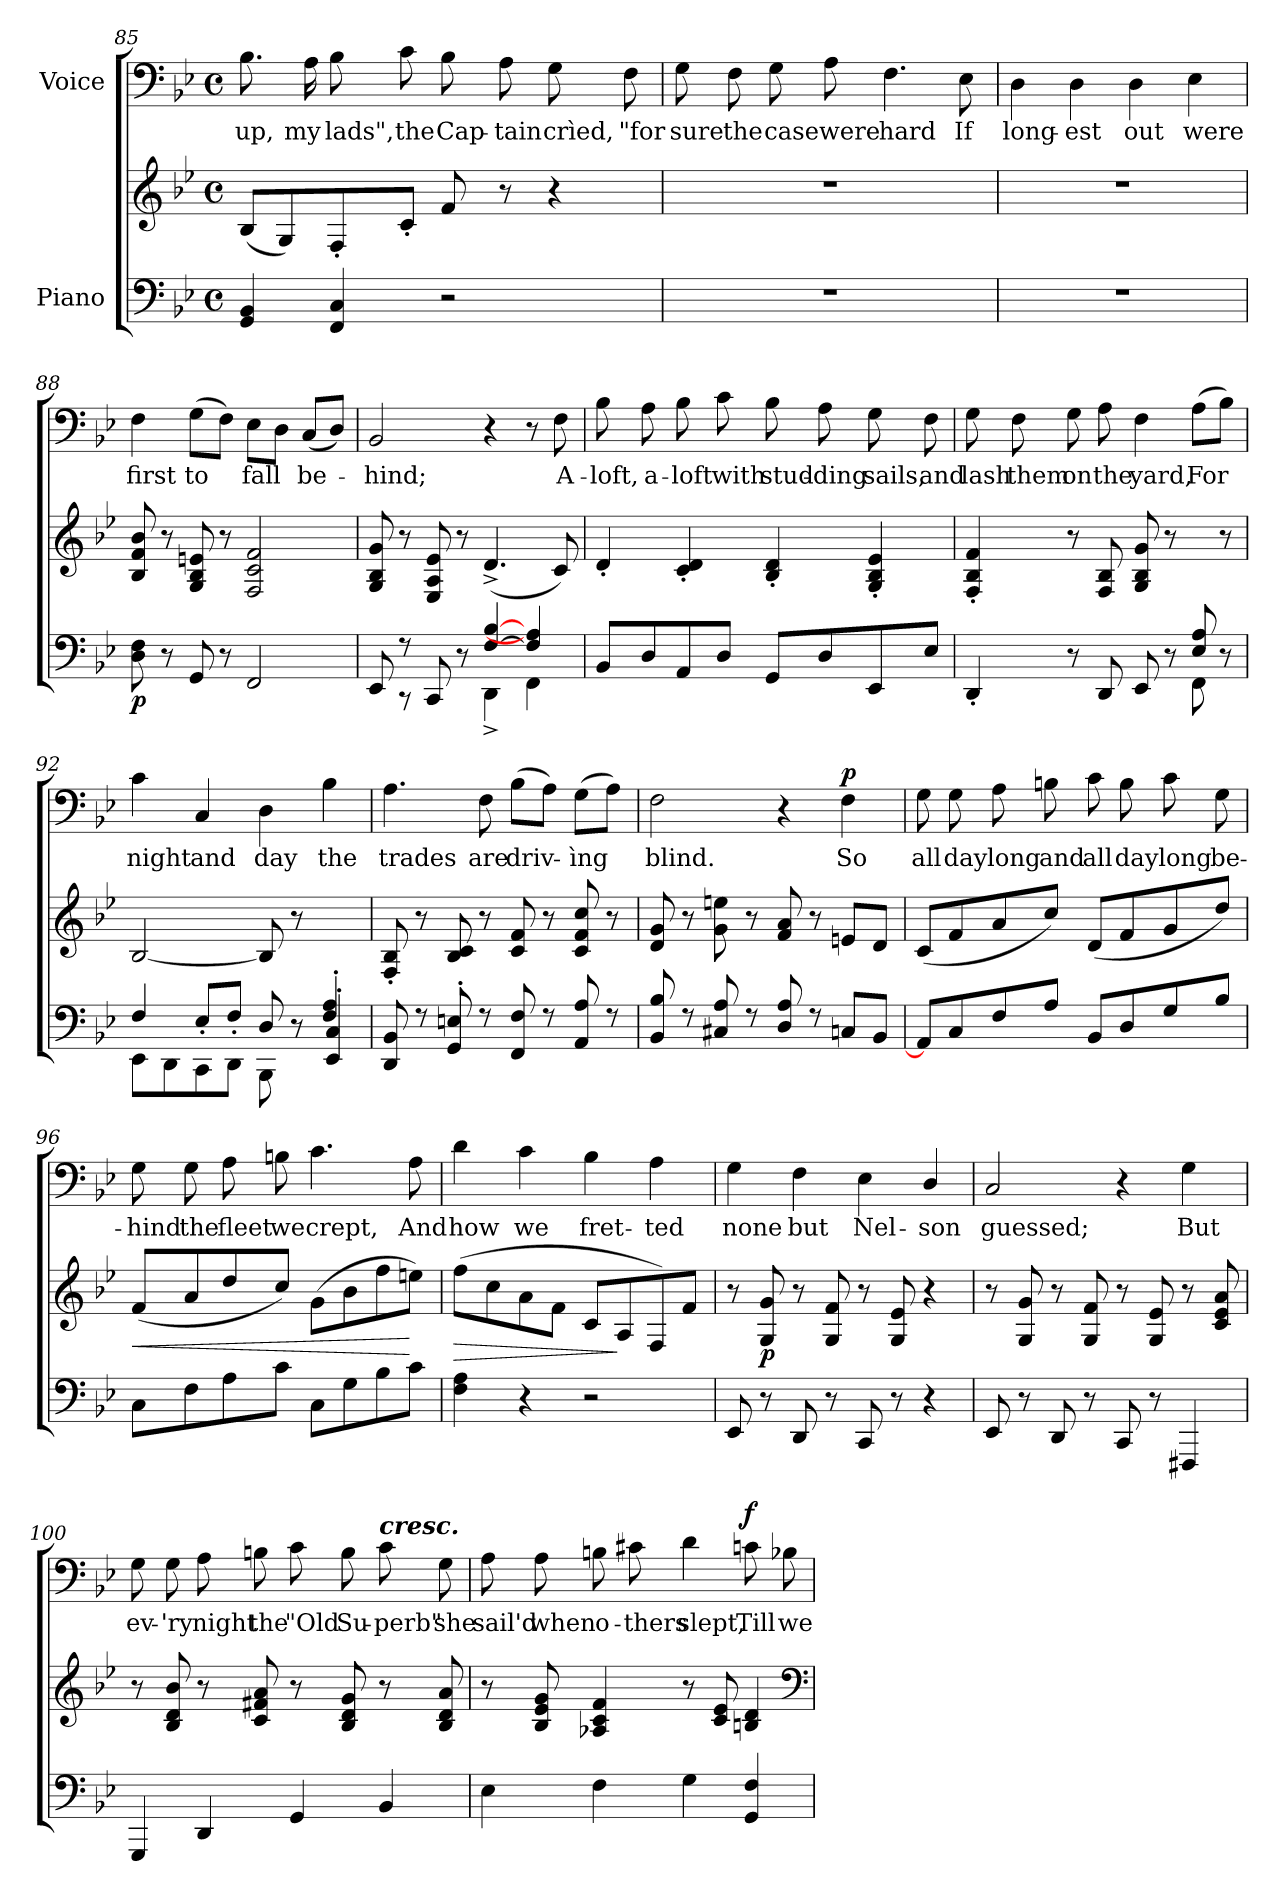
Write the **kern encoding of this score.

**kern	**kern	**dynam	**kern	**text	**dynam
*part2	*part2	*part2	*part1	*part1	*part1
*staff3	*staff2	*staff2/3	*staff1	*staff1	*staff1
*I"Piano	*	*	*I"Voice	*	*
!!LO:LB:g=z
*clefF4	*clefG2	*	*clefF4	*	*
*k[b-e-]	*k[b-e-]	*	*k[b-e-]	*	*
*B-:	*B-:	*	*B-:	*	*
*M4/4	*M4/4	*	*M4/4	*	*
*met(c)	*met(c)	*	*met(c)	*	*
=85	=85	=85	=85	=85	=85
!	!	!	!	!LO:LY:b	!
4GG 4BB-	(<8B-L	.	8.B-	up,	.
.	8G)	.	.	.	.
!	!	!	!	!LO:LY:b	!
.	.	.	16A	my	.
!	!	!	!	!LO:LY:b	!
4FF 4C	8F'	.	8B-	lads",	.
!	!	!	!	!LO:LY:b	!
.	8c'J	.	8c	the	.
!	!	!	!	!LO:LY:b	!
2r	8f	.	8B-	Cap-	.
!	!	!	!	!LO:LY:b	!
.	8r	.	8A	-tain	.
!	!	!	!	!LO:LY:b	!
.	4r	.	8G	crìed,	.
!	!	!	!	!LO:LY:b	!
.	.	.	8F	"for	.
=86	=86	=86	=86	=86	=86
!	!	!	!	!LO:LY:b	!
1r	1r	.	8G	sure	.
!	!	!	!	!LO:LY:b	!
.	.	.	8F	the	.
!	!	!	!	!LO:LY:b	!
.	.	.	8G	case	.
!	!	!	!	!LO:LY:b	!
.	.	.	8A	were	.
!	!	!	!	!LO:LY:b	!
.	.	.	4.F	hard	.
!	!	!	!	!LO:LY:b	!
.	.	.	8E-	If	.
=87	=87	=87	=87	=87	=87
!	!	!	!	!LO:LY:b	!
1r	1r	.	4D	long-	.
!	!	!	!	!LO:LY:b	!
.	.	.	4D	-est	.
!	!	!	!	!LO:LY:b	!
.	.	.	4D	out	.
!	!	!	!	!LO:LY:b	!
.	.	.	4E-	were	.
!!LO:LB:g=z
=88	=88	=88	=88	=88	=88
*^	*	*	*	*	*
!	!	!	!LO:DY:b=2	!	!LO:LY:b	!
8D\ 8F\	2ryy	8B- 8f 8b-	p	4F	first	.
8r	.	8r	.	.	.	.
!	!	!	!	!	!LO:LY:b	!
8GG	.	8G 8B- 8en	.	(>8GL	to	.
8r	.	8r	.	8FJ)	.	.
!	!	!	!	!	!LO:LY:b	!
2FF	2ryy	2F 2c 2f	.	8E-L	fall	.
.	.	.	.	8DJ	.	.
!	!	!	!	!	!LO:LY:b	!
.	.	.	.	(<8CL	be-	.
.	.	.	.	8DJ)	.	.
!!LO:LB:g=z
=89	=89	=89	=89	=89	=89	=89
!	!	!	!	!	!LO:LY:b	!
8EE-	8ryy	8G 8B- 8g	.	2BB-	hind;	.
8r	8r	8r	.	.	.	.
8CC	4ryy	8E- 8A 8e-	.	.	.	.
8r	.	8r	.	.	.	.
[4F/ [4B-/	4DD^\	(<4.d^	.	4r	.	.
4F/] 4A/]	4FF\	.	.	8r	.	.
!	!	!	!	!	!LO:LY:b	!
.	.	8c)	.	8F	A-	.
=90	=90	=90	=90	=90	=90	=90
!	!	!	!	!	!LO:LY:b	!
8BB-L	2ryy	4d'	.	8B-	-loft,	.
!	!	!	!	!	!LO:LY:b	!
8D	.	.	.	8A	a-	.
!	!	!	!	!	!LO:LY:b	!
8AA	.	4c' 4d'	.	8B-	-loft	.
!	!	!	!	!	!LO:LY:b	!
8DJ	.	.	.	8c	with	.
!	!	!	!	!	!LO:LY:b	!
8GGL	2ryy	4B-' 4d'	.	8B-	stud-	.
!	!	!	!	!	!LO:LY:b	!
8D	.	.	.	8A	-ding	.
!	!	!	!	!	!LO:LY:b	!
8EE-	.	4G' 4B-' 4e-'	.	8G	sails,	.
!	!	!	!	!	!LO:LY:b	!
8E-J	.	.	.	8F	and	.
=91	=91	=91	=91	=91	=91	=91
*	*^	*	*	*	*	*
!	!	!	!	!	!	!LO:LY:b	!
2.ryy	4DD'	2ryy	4F' 4B-' 4f'	.	8G	lash	.
!	!	!	!	!	!	!LO:LY:b	!
.	.	.	.	.	8F	them	.
!	!	!	!	!	!	!LO:LY:b	!
.	8r	.	8r	.	8G	on	.
!	!	!	!	!	!	!LO:LY:b	!
.	8DD	.	8F 8B-	.	8A	the	.
!	!	!	!	!	!	!LO:LY:b	!
.	8EE-	2ryy	8G 8B- 8g	.	4F	yard,	.
.	8r	.	8r	.	.	.	.
!	!	!	!	!	!	!LO:LY:b	!
8E-/ 8A/	8FF\	.	8ryy	.	(>8AL	For	.
8ryy	8r	.	8r	.	8B-J)	.	.
!!LO:LB:g=z
=92	=92	=92	=92	=92	=92	=92	=92
!	!	!	!	!	!	!LO:LY:b	!
2.ryy	4F/	8EE-\L	[2B-	.	4c	night	.
.	.	8DD\	.	.	.	.	.
!	!	!	!	!	!	!LO:LY:b	!
.	8E-'/L	8CC\	.	.	4C	and	.
.	8F'/J	8DD\J	.	.	.	.	.
!	!	!	!	!	!	!LO:LY:b	!
.	8D/	8BBB-\	8B-]	.	4D	day	.
.	4.ryy	8r	8r	.	.	.	.
!	!	!	!	!	!	!LO:LY:b	!
4F/' 4A/'	.	4EE-' 4C'	4ryy	.	4B-	the	.
!!LO:LB:g=z
=93	=93	=93	=93	=93	=93	=93	=93
!	!	!	!	!	!	!LO:LY:b	!
*	*v	*v	*	*	*	*	*
8DD 8BB-	1ryy	8F' 8B-'	.	4.A	trades	.
8r	.	8r	.	.	.	.
8GG' 8En'	.	8B- 8c	.	.	.	.
!	!	!	!	!	!LO:LY:b	!
8r	.	8r	.	8F	are	.
!	!	!	!	!	!LO:LY:b	!
8FF 8F	.	8c 8f	.	(>8B-L	driv-	.
8r	.	8r	.	8AJ)	.	.
!	!	!	!	!	!LO:LY:b	!
8AA 8A	.	8c 8f 8cc	.	(>8GL	ìng	.
8r	.	8r	.	8AJ)	.	.
=94	=94	=94	=94	=94	=94	=94
!	!	!	!	!	!LO:LY:b	!
8BB- 8B-	1ryy	8d 8g	.	2F	blind.	.
8r	.	8r	.	.	.	.
8C#X 8A	.	8g 8een	.	.	.	.
8r	.	8r	.	.	.	.
8D 8A	.	8f 8a	.	4r	.	.
8r	.	8r	.	.	.	.
!	!	!	!	!	!LO:LY:b	!LO:DY:b
8CnL	.	8enL	.	4F	So	p
8BB-J	.	8dJ	.	.	.	.
=95	=95	=95	=95	=95	=95	=95
!	!	!	!	!	!LO:LY:b	!
8AAL]	1ryy	(<8cL	.	8G	all	.
!	!	!	!	!	!LO:LY:b	!
8C	.	8f	.	8G	day	.
!	!	!	!	!	!LO:LY:b	!
8F	.	8a	.	8A	long	.
!	!	!	!	!	!LO:LY:b	!
8AJ	.	8ccJ)	.	8Bn	and	.
!	!	!	!	!	!LO:LY:b	!
8BB-L	.	(<8dL	.	8c	all	.
!	!	!	!	!	!LO:LY:b	!
8D	.	8f	.	8B	day	.
!	!	!	!	!	!LO:LY:b	!
8G	.	8g	.	8c	long	.
!	!	!	!	!	!LO:LY:b	!
8B-J	.	8ddJ)	.	8G	be-	.
*v	*v	*	*	*	*	*
!!LO:LB:g=z
=96	=96	=96	=96	=96	=96
!	!	!LO:HP:b	!	!LO:LY:b	!
8CL	(<8fL	<	8G	-hind	.
!	!	!	!	!LO:LY:b	!
8F	8a	.	8G	the	.
!	!	!	!	!LO:LY:b	!
8A	8dd	.	8A	fleet	.
!	!	!	!	!LO:LY:b	!
8cJ	8ccJ)	.	8Bn	we	.
!	!	!	!	!LO:LY:b	!
8CL	(>8gL	.	4.c	crept,	.
8G	8b-	.	.	.	.
8B-	8ff	.	.	.	.
!	!	!	!	!LO:LY:b	!
8cJ	8eenJ)	[	8A	And	.
!!LO:LB:g=z
=97	=97	=97	=97	=97	=97
!	!	!LO:HP:b	!	!LO:LY:b	!
4F 4A	(<8ffL	>	4d	how	.
.	8cc	.	.	.	.
!	!	!	!	!LO:LY:b	!
4r	8a	.	4c	we	.
.	8fJ	.	.	.	.
!	!	!	!	!LO:LY:b	!
2r	8cL	.	4B-	fret-	.
.	8A	]	.	.	.
!	!	!	!	!LO:LY:b	!
.	8F)	.	4A	-ted	.
.	8fJ	.	.	.	.
=98	=98	=98	=98	=98	=98
!	!	!	!	!LO:LY:b	!
8EE-	8r	.	4G	none	.
!	!	!LO:DY:b	!	!	!
8r	8G 8g	p	.	.	.
!	!	!	!	!LO:LY:b	!
8DD	8r	.	4F	but	.
8r	8G 8f	.	.	.	.
!	!	!	!	!LO:LY:b	!
8CC	8r	.	4E-	Nel-	.
8r	8G 8e-	.	.	.	.
!	!	!	!	!LO:LY:b	!
4r	4r	.	4D/	-son	.
=99	=99	=99	=99	=99	=99
!	!	!	!	!LO:LY:b	!
8EE-	8r	.	2C	guessed;	.
8r	8G 8g	.	.	.	.
8DD	8r	.	.	.	.
8r	8G 8f	.	.	.	.
8CC	8r	.	4r	.	.
8r	8G 8e-	.	.	.	.
!	!	!	!	!LO:LY:b	!
4FFF#X	8r	.	4G	But	.
.	8c 8e- 8a	.	.	.	.
!!LO:LB:g=z
=100	=100	=100	=100	=100	=100
!	!	!	!	!LO:LY:b	!
4GGG	8r	.	8G	ev-	.
!	!	!	!	!LO:LY:b	!
.	8B- 8d 8b-	.	8G	-'ry	.
!	!	!	!	!LO:LY:b	!
4DD	8r	.	8A	night	.
!	!	!	!	!LO:LY:b	!
.	8c 8f#X 8a	.	8Bn	the	.
!	!	!	!	!LO:LY:b	!
4GG	8r	.	8c	"Old	.
!	!	!	!	!LO:LY:b	!
.	8B- 8d 8g	.	8B	Su-	.
!	!	!	!LO:TX:a:Bi:t=cresc.	!	!
!	!	!	!	!LO:LY:b	!
4BB-	8r	.	8c	-perb"	.
!	!	!	!	!LO:LY:b	!
.	8B- 8d 8a	.	8G	she	.
!!LO:LB:g=z
=101	=101	=101	=101	=101	=101
!	!	!	!	!LO:LY:b	!
4E-	8r	.	8A	sail'd	.
!	!	!	!	!LO:LY:b	!
.	8B- 8e- 8g	.	8A	when	.
!	!	!	!	!LO:LY:b	!
4F	4A-X 4c 4f	.	8Bn	o-	.
!	!	!	!	!LO:LY:b	!
.	.	.	8c#X	-thers	.
!	!	!	!	!LO:LY:b	!
4G	8r	.	4d	slept,	.
.	8c 8e-	.	.	.	.
!	!	!	!	!LO:LY:b	!LO:DY:b
4GG 4F	4Bn 4d	.	8cn	Till	f
!	!	!	!	!LO:LY:b	!
.	.	.	8B-X	we	.
*	*clefF4	*	*	*	*
=	=	=	=	=	=
*-	*-	*-	*-	*-	*-
